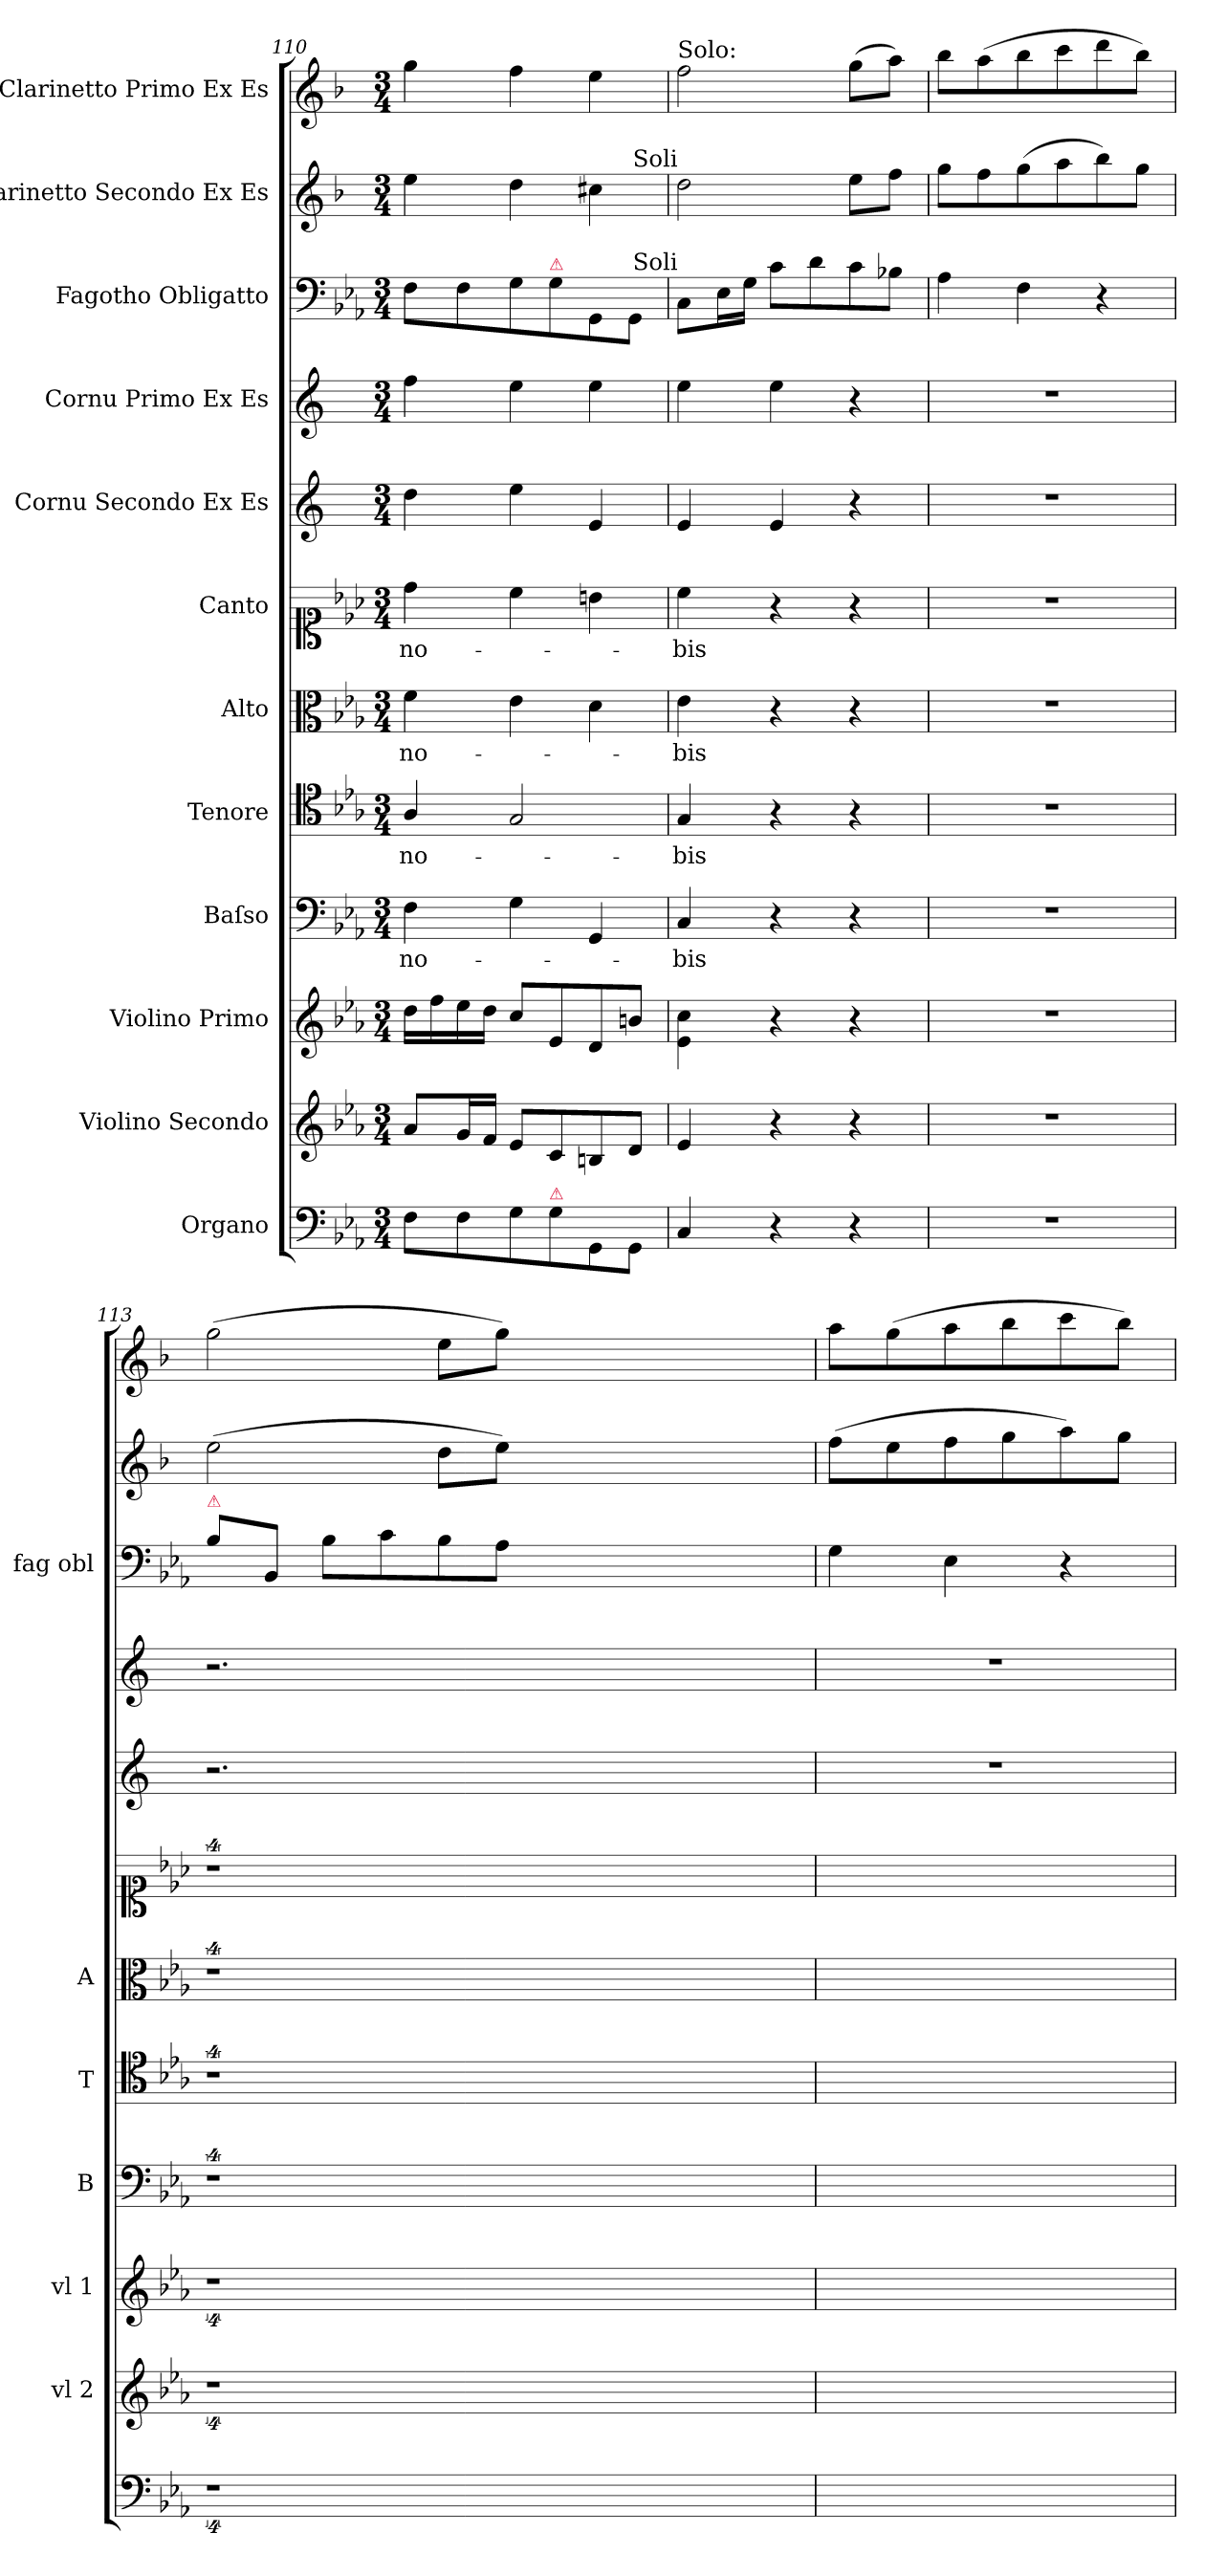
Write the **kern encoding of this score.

**kern	**kern	**kern	**kern	**text	**kern	**text	**kern	**text	**kern	**text	**kern	**kern	**kern	**kern	**kern
*part12	*part11	*part10	*part9	*part9	*part8	*part8	*part7	*part7	*part6	*part6	*part5	*part4	*part3	*part2	*part1
*staff12	*staff11	*staff10	*staff9	*staff9	*staff8	*staff8	*staff7	*staff7	*staff6	*staff6	*staff5	*staff4	*staff3	*staff2	*staff1
*I"Organo	*I"Violino Secondo	*I"Violino Primo	*I"Baſso	*	*I"Tenore	*	*I"Alto	*	*I"Canto	*	*I"Cornu Secondo Ex Es	*I"Cornu Primo Ex Es	*I"Fagotho Obligatto	*I"Clarinetto Secondo Ex Es	*I"Clarinetto Primo Ex Es
*	*I'vl 2	*I'vl 1	*I'B	*	*I'T	*	*I'A	*	*	*	*	*	*I'fag obl	*	*
*clefF4	*clefG2	*clefG2	*clefF4	*	*clefC4	*	*clefC3	*	*clefC1	*	*clefG2	*clefG2	*clefF4	*clefG2	*clefG2
*	*	*	*	*	*	*	*	*	*	*	*ITrd-2c-3	*ITrd-2c-3	*	*ITrd1c2	*ITrd1c2
*k[b-e-a-]	*k[b-e-a-]	*k[b-e-a-]	*k[b-e-a-]	*	*k[b-e-a-]	*	*k[b-e-a-]	*	*k[b-e-a-]	*	*k[b-e-a-]	*k[b-e-a-]	*k[b-e-a-]	*k[b-e-a-]	*k[b-e-a-]
*M3/4	*M3/4	*M3/4	*M3/4	*	*M3/4	*	*M3/4	*	*M3/4	*	*M3/4	*M3/4	*M3/4	*M3/4	*M3/4
=110	=110	=110	=110	=110	=110	=110	=110	=110	=110	=110	=110	=110	=110	=110	=110
8F\L	8a-/L	16dd\LL	4F\	no-	4A-/	no-	4f\	no-	4dd\	no-	4ff\	4aa-\	8F\L	4dd\	4ff\
.	.	16ff\	.	.	.	.	.	.	.	.	.	.	.	.	.
8F\	16g/L	16ee-\	.	.	.	.	.	.	.	.	.	.	8F\	.	.
.	16f/JJ	16dd\JJ	.	.	.	.	.	.	.	.	.	.	.	.	.
8G\	8e-/L	8cc/L	4G\	.	2G/	.	4e-\	.	4cc\	.	4gg\	4gg\	8G\	4cc\	4ee-\
!	!	!	!	!	!	!	!	!	!	!	!	!	!LO:TX:a:color=crimson:t=⚠	!	!
!LO:TX:a:color=crimson:t=⚠	!	!	!	!	!	!	!	!	!	!	!	!	!	!	!
8G\	8c/	8e-/	.	.	.	.	.	.	.	.	.	.	8G\	.	.
8GG/	8Bn/	8d/	4GG/	.	.	.	4d\	.	4bn\	.	4g/	4gg\	8GG/	4bn\	4dd\
8GG/J	8d/J	8bn/J	.	.	.	.	.	.	.	.	.	.	8GG/J	.	.
=111	=111	=111	=111	=111	=111	=111	=111	=111	=111	=111	=111	=111	=111	=111	=111
!	!	!	!	!	!	!	!	!	!	!	!	!	!	!	!LO:TX:a:t=Solo&colon;
!	!	!	!	!	!	!	!	!	!	!	!	!	!	!LO:TX:a:rj:t=Soli	!
!	!	!	!	!	!	!	!	!	!	!	!	!	!LO:TX:a:rj:t=Soli	!	!
4C/	4e-/	4e-\ 4cc\	4C/	-bis	4G/	-bis	4e-\	-bis	4cc\	-bis	4g/	4gg\	8C\L	2cc\	2ee-\
.	.	.	.	.	.	.	.	.	.	.	.	.	16E-\L	.	.
.	.	.	.	.	.	.	.	.	.	.	.	.	16G\JJ	.	.
4r	4r	4r	4r	.	4r	.	4r	.	4r	.	4g/	4gg\	8c\L	.	.
.	.	.	.	.	.	.	.	.	.	.	.	.	8d\	.	.
4r	4r	4r	4r	.	4r	.	4r	.	4r	.	4r	4r	8c\	8dd\L	(8ff\L
.	.	.	.	.	.	.	.	.	.	.	.	.	8B-X\J	8ee-\J	8gg\J)
=112	=112	=112	=112	=112	=112	=112	=112	=112	=112	=112	=112	=112	=112	=112	=112
2.r	2.r	2.r	2.r	.	2.r	.	2.r	.	2.r	.	2.r	2.r	4A-\	8ff\L	8aa-\L
.	.	.	.	.	.	.	.	.	.	.	.	.	.	8ee-\	(8gg\
.	.	.	.	.	.	.	.	.	.	.	.	.	4F\	(8ff\	8aa-\
.	.	.	.	.	.	.	.	.	.	.	.	.	.	8gg\	8bb-\
.	.	.	.	.	.	.	.	.	.	.	.	.	4r	8aa-\)	8ccc\
.	.	.	.	.	.	.	.	.	.	.	.	.	.	8ff\J	8aa-\J)
=113	=113	=113	=113	=113	=113	=113	=113	=113	=113	=113	=113	=113	=113	=113	=113
!	!	!	!	!	!	!	!	!	!	!	!	!	!LO:TX:a:color=crimson:t=⚠	!	!
4%9r	4%9r	4%9r	4%9r	.	4%9r	.	4%9r	.	4%9r	.	2.r	2.r	8B-\L	(2dd\	(2ff\
.	.	.	.	.	.	.	.	.	.	.	.	.	8BB-/J	.	.
.	.	.	.	.	.	.	.	.	.	.	.	.	8B-\L	.	.
.	.	.	.	.	.	.	.	.	.	.	.	.	8c\	.	.
.	.	.	.	.	.	.	.	.	.	.	.	.	8B-\	8cc\L	8dd\L
.	.	.	.	.	.	.	.	.	.	.	.	.	8A-\J	8dd\J)	8ff\J)
.	.	.	.	.	.	.	.	.	.	.	1.ryy	1.ryy	1.ryy	1.ryy	1.ryy
=114	=114	=114	=114	=114	=114	=114	=114	=114	=114	=114	=114	=114	=114	=114	=114
2.ryy	2.ryy	2.ryy	2.ryy	.	2.ryy	.	2.ryy	.	2.ryy	.	2.r	2.r	4G\	(8ee-\L	8gg\L
.	.	.	.	.	.	.	.	.	.	.	.	.	.	8dd\	(8ff\
.	.	.	.	.	.	.	.	.	.	.	.	.	4E-\	8ee-\	8gg\
.	.	.	.	.	.	.	.	.	.	.	.	.	.	8ff\	8aa-\
.	.	.	.	.	.	.	.	.	.	.	.	.	4r	8gg\)	8bb-\
.	.	.	.	.	.	.	.	.	.	.	.	.	.	8ff\J	8aa-\J)
=	=	=	=	=	=	=	=	=	=	=	=	=	=	=	=
*-	*-	*-	*-	*-	*-	*-	*-	*-	*-	*-	*-	*-	*-	*-	*-
